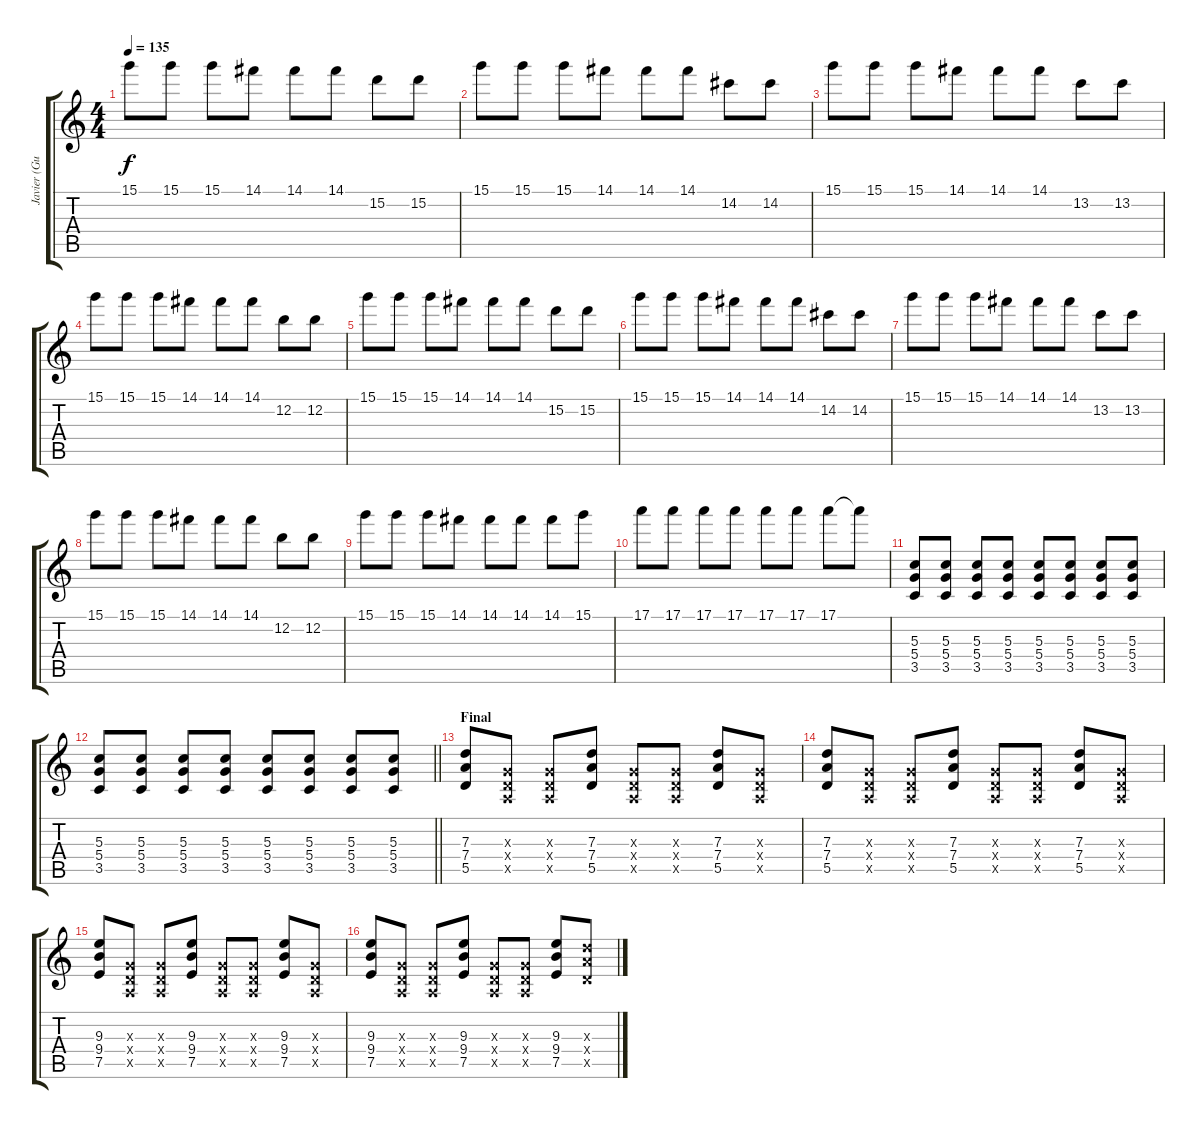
\track ("Javier (Guitarra)" "Javier (Gu") {instrument overdrivenguitar}
\staff {score tabs}
\tuning (E4 B3 G3 D3 A2 E2) {hide}
\ts (4 4)
\tempo 135
\clef g2
\ks c
15.1.8{dy f} 15.1.8 15.1.8 14.1.8 14.1.8 14.1.8 15.2.8 15.2.8 |
15.1.8 15.1.8 15.1.8 14.1.8 14.1.8 14.1.8 14.2.8 14.2.8 |
15.1.8 15.1.8 15.1.8 14.1.8 14.1.8 14.1.8 13.2.8 13.2.8 |
15.1.8 15.1.8 15.1.8 14.1.8 14.1.8 14.1.8 12.2.8 12.2.8 |
15.1.8 15.1.8 15.1.8 14.1.8 14.1.8 14.1.8 15.2.8 15.2.8 |
15.1.8 15.1.8 15.1.8 14.1.8 14.1.8 14.1.8 14.2.8 14.2.8 |
15.1.8 15.1.8 15.1.8 14.1.8 14.1.8 14.1.8 13.2.8 13.2.8 |
15.1.8 15.1.8 15.1.8 14.1.8 14.1.8 14.1.8 12.2.8 12.2.8 |
15.1.8 15.1.8 15.1.8 14.1.8 14.1.8 14.1.8 14.1.8 15.1.8 |
17.1.8 17.1.8 17.1.8 17.1.8 17.1.8 17.1.8 17.1.8 17.1{t}.8 |
(5.3 5.4 3.5).8 (5.3 5.4 3.5).8 (5.3 5.4 3.5).8 (5.3 5.4 3.5).8 (5.3 5.4 3.5).8 (5.3 5.4 3.5).8 (5.3 5.4 3.5).8 (5.3 5.4 3.5).8 |
\barLineRight lightlight
(5.3 5.4 3.5).8 (5.3 5.4 3.5).8 (5.3 5.4 3.5).8 (5.3 5.4 3.5).8 (5.3 5.4 3.5).8 (5.3 5.4 3.5).8 (5.3 5.4 3.5).8 (5.3 5.4 3.5).8 |
\section ("" "Final")
(7.3 7.4 5.5).8 (0.3{x} 0.4{x} 0.5{x}).8 (0.3{x} 0.4{x} 0.5{x}).8 (7.3 7.4 5.5).8 (0.3{x} 0.4{x} 0.5{x}).8 (0.3{x} 0.4{x} 0.5{x}).8 (7.3 7.4 5.5).8 (0.3{x} 0.4{x} 0.5{x}).8 |
(7.3 7.4 5.5).8 (0.3{x} 0.4{x} 0.5{x}).8 (0.3{x} 0.4{x} 0.5{x}).8 (7.3 7.4 5.5).8 (0.3{x} 0.4{x} 0.5{x}).8 (0.3{x} 0.4{x} 0.5{x}).8 (7.3 7.4 5.5).8 (0.3{x} 0.4{x} 0.5{x}).8 |
(9.3 9.4 7.5).8 (0.3{x} 0.4{x} 0.5{x}).8 (0.3{x} 0.4{x} 0.5{x}).8 (9.3 9.4 7.5).8 (0.3{x} 0.4{x} 0.5{x}).8 (0.3{x} 0.4{x} 0.5{x}).8 (9.3 9.4 7.5).8 (0.3{x} 0.4{x} 0.5{x}).8 |
(9.3 9.4 7.5).8 (0.3{x} 0.4{x} 0.5{x}).8 (0.3{x} 0.4{x} 0.5{x}).8 (9.3 9.4 7.5).8 (0.3{x} 0.4{x} 0.5{x}).8 (0.3{x} 0.4{x} 0.5{x}).8 (9.3 9.4 7.5).8 (7.3{x} 7.4{x} 5.5{x}).8
